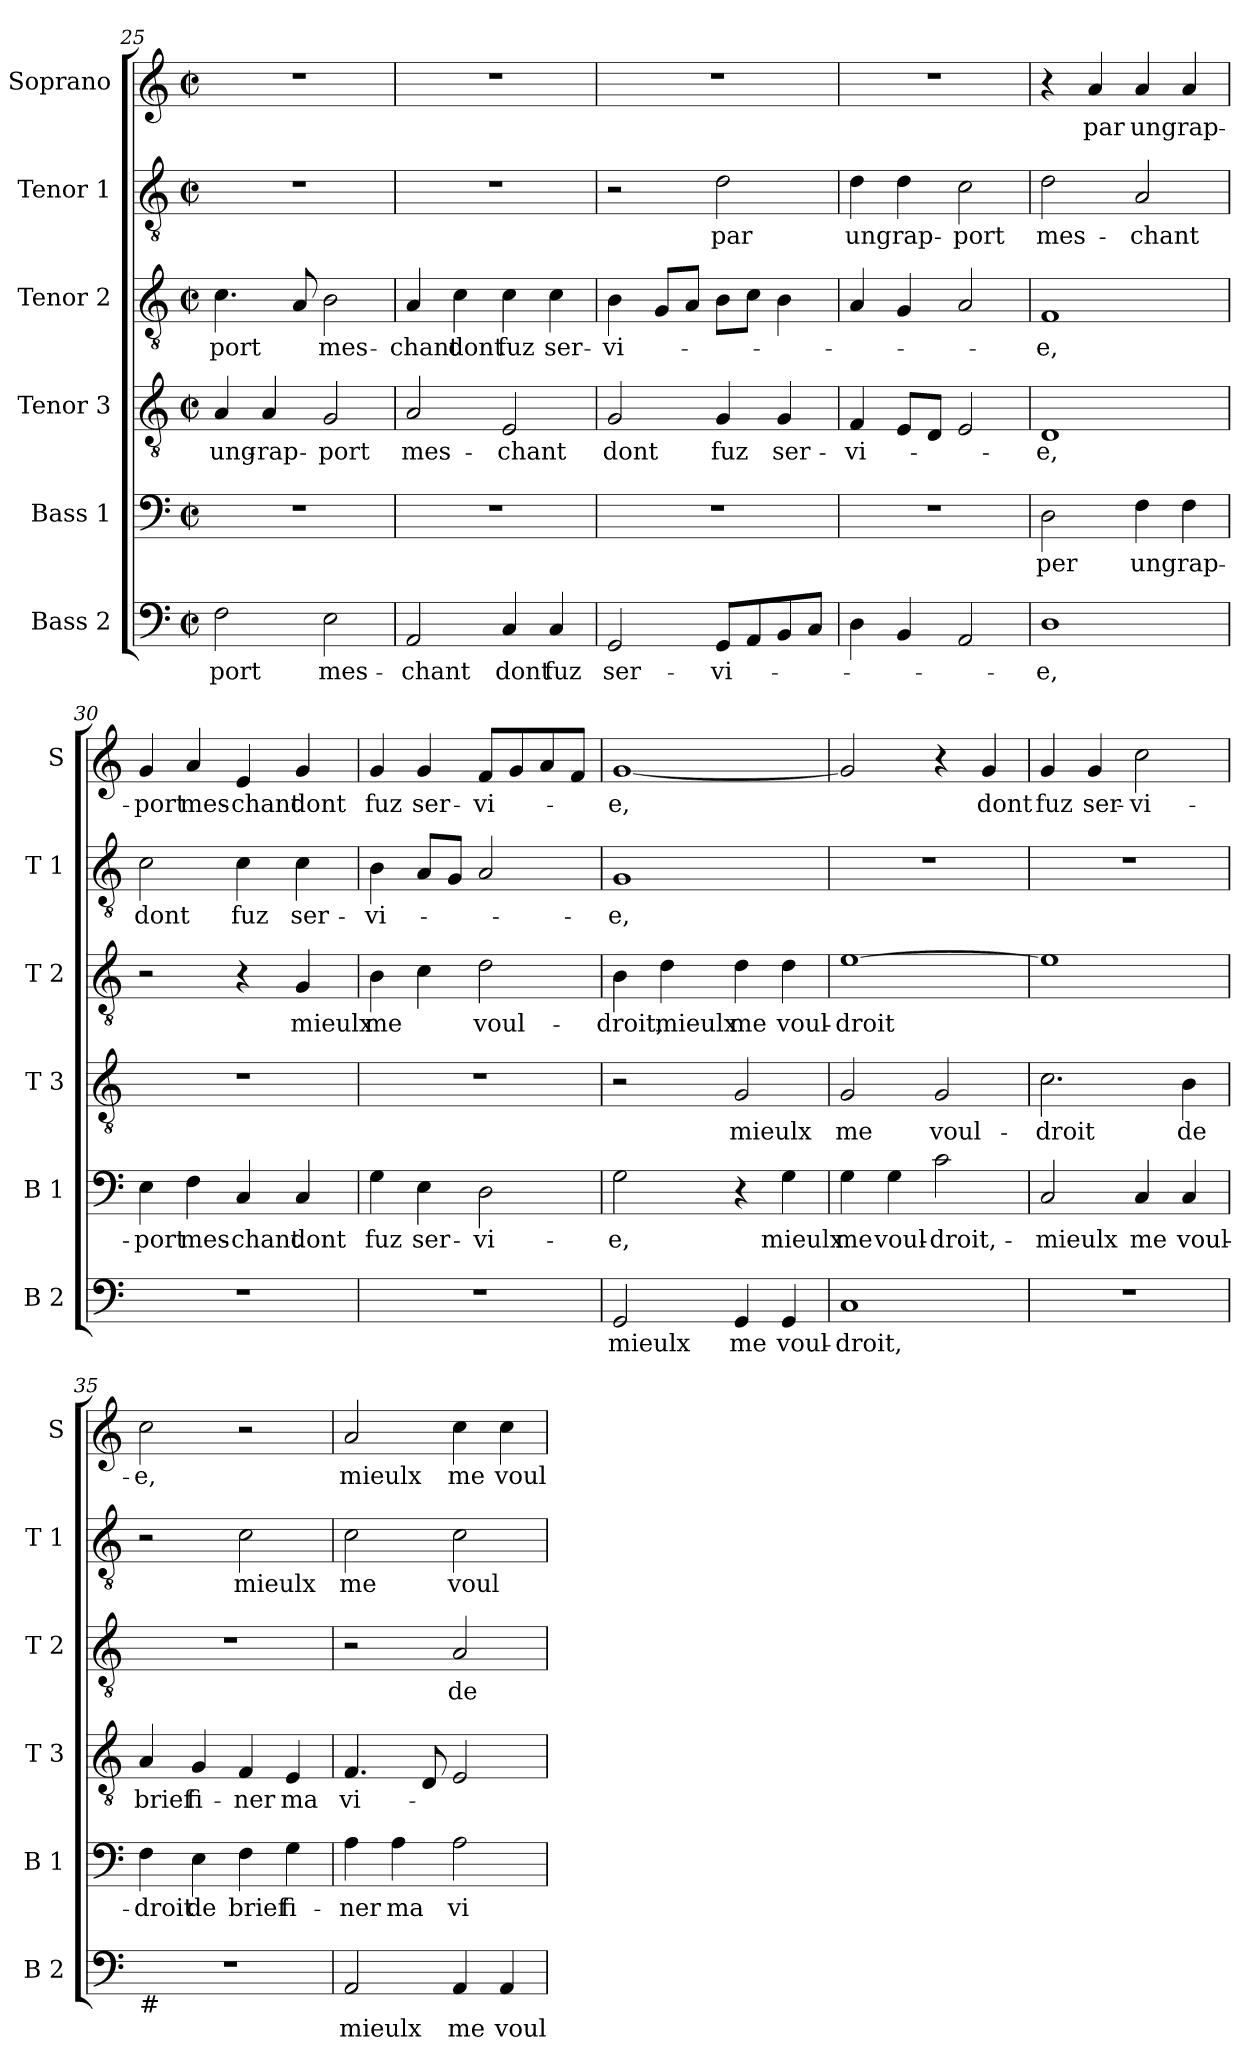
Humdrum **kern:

**kern	**text	**kern	**text	**kern	**text	**kern	**text	**kern	**text	**kern	**text
*part6	*part6	*part5	*part5	*part4	*part4	*part3	*part3	*part2	*part2	*part1	*part1
*staff6	*staff6	*staff5	*staff5	*staff4	*staff4	*staff3	*staff3	*staff2	*staff2	*staff1	*staff1
*I"Bass 2	*	*I"Bass 1	*	*I"Tenor 3	*	*I"Tenor 2	*	*I"Tenor 1	*	*I"Soprano	*
*I'B 2	*	*I'B 1	*	*I'T 3	*	*I'T 2	*	*I'T 1	*	*I'S	*
*clefF4	*	*clefF4	*	*clefGv2	*	*clefGv2	*	*clefGv2	*	*clefG2	*
*k[]	*	*k[]	*	*k[]	*	*k[]	*	*k[]	*	*k[]	*
*C:	*	*C:	*	*C:	*	*C:	*	*C:	*	*C:	*
*M2/2	*	*M2/2	*	*M2/2	*	*M2/2	*	*M2/2	*	*M2/2	*
*met(c|)	*	*met(c|)	*	*met(c|)	*	*met(c|)	*	*met(c|)	*	*met(c|)	*
=25	=25	=25	=25	=25	=25	=25	=25	=25	=25	=25	=25
2F\	port	1r	.	4A/	ung-	4.c\	-port	1r	.	1r	.
.	.	.	.	4A/	-rap-	.	.	.	.	.	.
.	.	.	.	.	.	8A/	.	.	.	.	.
2E\	mes-	.	.	2G/	-port	2B\	mes-	.	.	.	.
=26	=26	=26	=26	=26	=26	=26	=26	=26	=26	=26	=26
2AA/	-chant	1r	.	2A/	mes-	4A/	-chant	1r	.	1r	.
.	.	.	.	.	.	4c\	dont	.	.	.	.
4C/	dont	.	.	2E/	-chant	4c\	fuz	.	.	.	.
4C/	fuz	.	.	.	.	4c\	ser-	.	.	.	.
=27	=27	=27	=27	=27	=27	=27	=27	=27	=27	=27	=27
2GG/	ser-	1r	.	2G/	dont	4B\	-vi-	2r	.	1r	.
.	.	.	.	.	.	8G/L	.	.	.	.	.
.	.	.	.	.	.	8A/J	.	.	.	.	.
8GG/L	-vi-	.	.	4G/	fuz	8B\L	.	2d\	par	.	.
8AA/	.	.	.	.	.	8c\J	.	.	.	.	.
8BB/	.	.	.	4G/	ser-	4B\	.	.	.	.	.
8C/J	.	.	.	.	.	.	.	.	.	.	.
=28	=28	=28	=28	=28	=28	=28	=28	=28	=28	=28	=28
4D\	.	1r	.	4F/	-vi-	4A/	.	4d\	ung	1r	.
4BB/	.	.	.	8E/L	.	4G/	.	4d\	rap-	.	.
.	.	.	.	8D/J	.	.	.	.	.	.	.
2AA/	.	.	.	2E/	.	2A/	.	2c\	-port	.	.
!!LO:LB:g=z
=29	=29	=29	=29	=29	=29	=29	=29	=29	=29	=29	=29
1D	-e,	2D\	per	1D	-e,	1F	-e,	2d\	mes-	4r	.
.	.	.	.	.	.	.	.	.	.	4a/	par
.	.	4F\	ung	.	.	.	.	2A/	-chant	4a/	ung
.	.	4F\	rap-	.	.	.	.	.	.	4a/	rap-
=30	=30	=30	=30	=30	=30	=30	=30	=30	=30	=30	=30
1r	.	4E\	-port	1r	.	2r	.	2c\	dont	4g/	-port
.	.	4F\	mes-	.	.	.	.	.	.	4a/	mes-
.	.	4C/	-chant	.	.	4r	.	4c\	fuz	4e/	-chant
.	.	4C/	dont	.	.	4G/	mieulx	4c\	ser-	4g/	dont
=31	=31	=31	=31	=31	=31	=31	=31	=31	=31	=31	=31
1r	.	4G\	fuz	1r	.	4B\	me	4B\	-vi-	4g/	fuz
.	.	4E\	ser-	.	.	4c\	.	8A/L	.	4g/	ser-
.	.	.	.	.	.	.	.	8G/J	.	.	.
.	.	2D\	-vi-	.	.	2d\	voul-	2A/	.	8f/L	-vi-
.	.	.	.	.	.	.	.	.	.	8g/	.
.	.	.	.	.	.	.	.	.	.	8a/	.
.	.	.	.	.	.	.	.	.	.	8f/J	.
=32	=32	=32	=32	=32	=32	=32	=32	=32	=32	=32	=32
2GG/	mieulx	2G\	-e,	2r	.	4B\	-droit,	1G	-e,	[1g	-e,
.	.	.	.	.	.	4d\	mieulx	.	.	.	.
4GG/	me	4r	.	2G/	mieulx	4d\	me	.	.	.	.
4GG/	voul-	4G\	mieulx	.	.	4d\	voul-	.	.	.	.
=33	=33	=33	=33	=33	=33	=33	=33	=33	=33	=33	=33
1C	-droit,	4G\	me	2G/	me	[1e	-droit	1r	.	2g/]	.
.	.	4G\	voul-	.	.	.	.	.	.	.	.
.	.	2c\	-droit,-	2G/	voul-	.	.	.	.	4r	.
.	.	.	.	.	.	.	.	.	.	4g/	dont
!!LO:PB:g=z
=34	=34	=34	=34	=34	=34	=34	=34	=34	=34	=34	=34
1r	.	2C/	-mieulx	2.c\	-droit	1e]	.	1r	.	4g/	fuz
.	.	.	.	.	.	.	.	.	.	4g/	ser-
.	.	4C/	me	.	.	.	.	.	.	2cc\	-vi-
.	.	4C/	voul-	4B\	de	.	.	.	.	.	.
=35	=35	=35	=35	=35	=35	=35	=35	=35	=35	=35	=35
!LO:TX:b:t=#	!	!	!	!	!	!	!	!	!	!	!
1r	.	4F\	-droit	4A/	brief	1r	.	2r	.	2cc\	-e,
.	.	4E\	de	4G/	fi-	.	.	.	.	.	.
.	.	4F\	brief	4F/	-ner	.	.	2c\	mieulx	2r	.
.	.	4G\	fi-	4E/	ma	.	.	.	.	.	.
=36	=36	=36	=36	=36	=36	=36	=36	=36	=36	=36	=36
2AA/	mieulx	4A\	-ner	4.F/	vi-	2r	.	2c\	me	2a/	mieulx
.	.	4A\	ma	.	.	.	.	.	.	.	.
.	.	.	.	8D/	.	.	.	.	.	.	.
4AA/	me	2A\	vi-	2E/	.	2A/	de	2c\	voul-	4cc\	me
4AA/	voul-	.	.	.	.	.	.	.	.	4cc\	voul-
=	=	=	=	=	=	=	=	=	=	=	=
*-	*-	*-	*-	*-	*-	*-	*-	*-	*-	*-	*-
